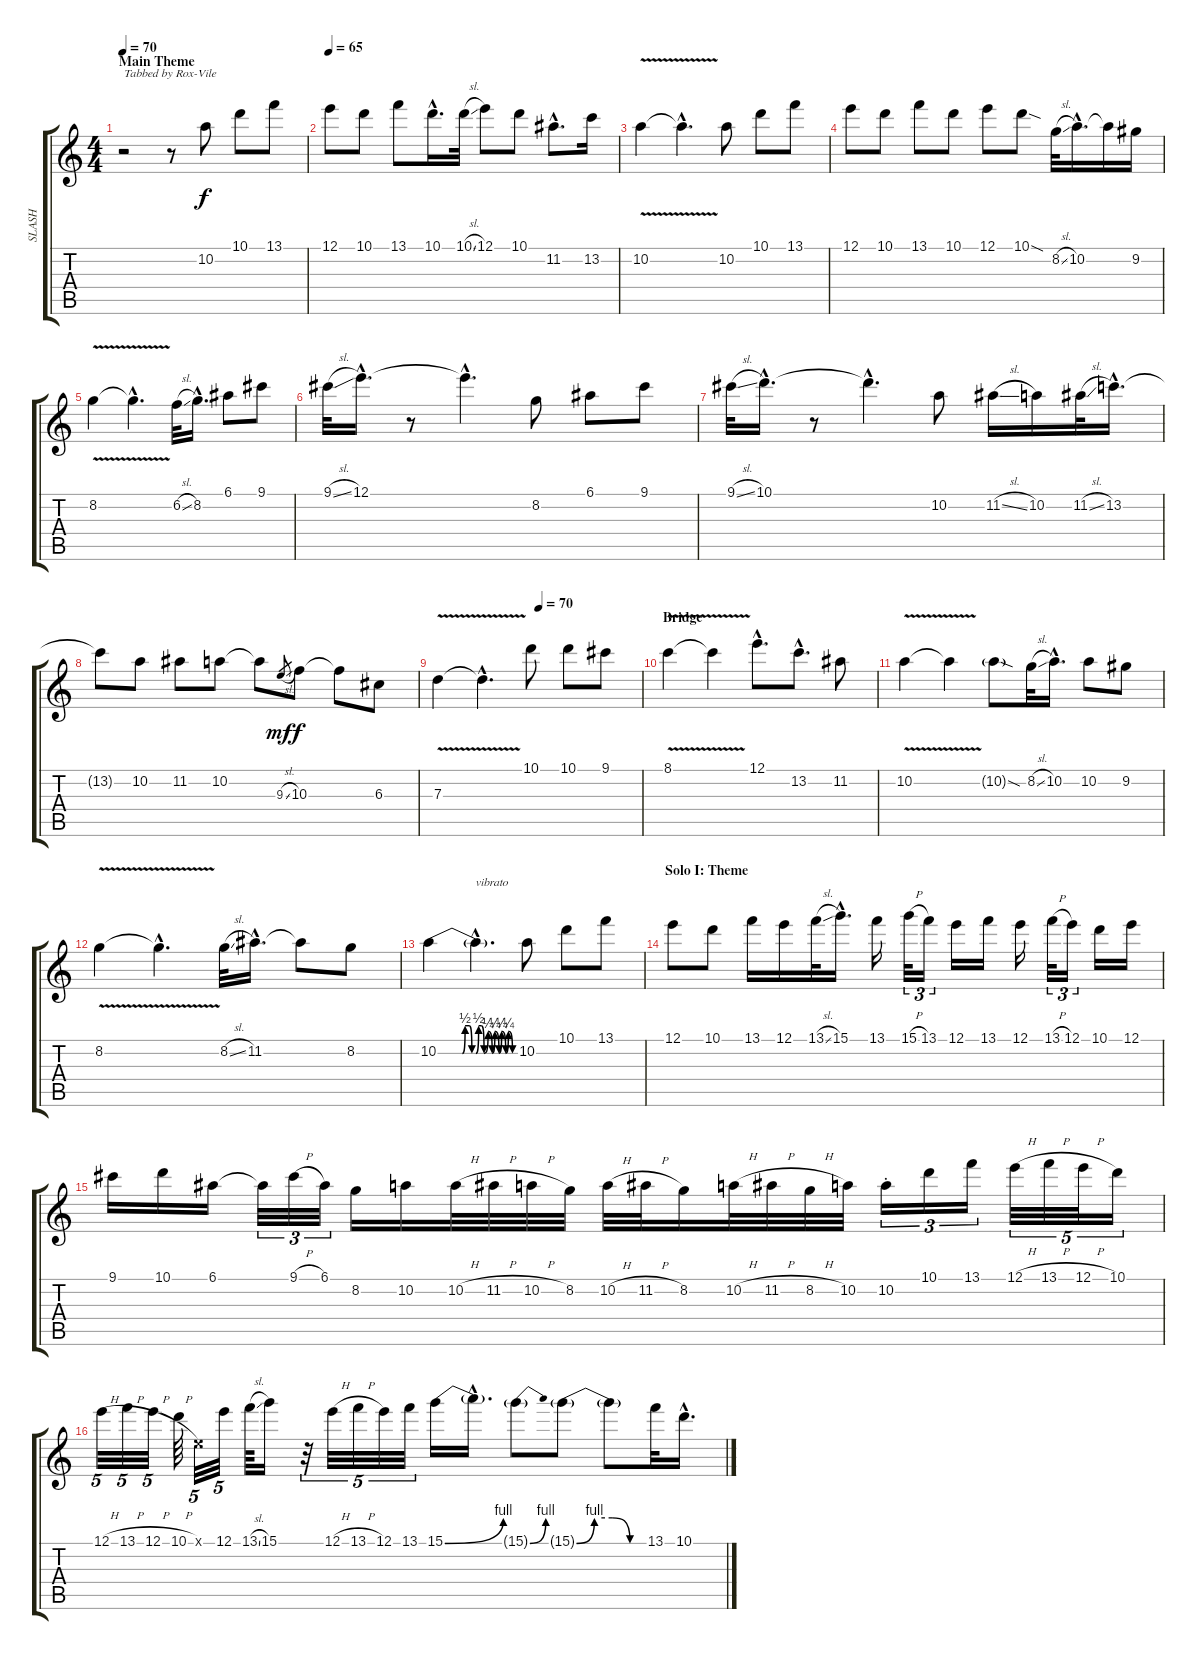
\track ("SLASH" "SLASH") {instrument overdrivenguitar}
\staff {score tabs}
\tuning (E4 B3 G3 D3 A2 E2) {hide}
\ts (4 4)
\section ("" "Main Theme")
\tempo 70
\tempo 60
\tempo 70
\clef g2
\ks c
r.2{txt "Tabbed by Rox-Vile" dy f instrument overdrivenguitar} r.8 10.2.8 10.1.8 13.1.8 |
\tempo 65
12.1.8 10.1.8 13.1.8 10.1{hac}.16{d} 10.1{sl}.32 12.1.8 10.1.8 11.2{hac}.8{d} 13.2.16 |
10.2{v}.4 10.2{hac t}.4{d} 10.2.8 10.1.8 13.1.8 |
12.1.8 10.1.8 13.1.8 10.1.8 12.1.8 10.1{sod}.8 8.2{sl}.32 10.2{hac}.16{d} 10.2{t}.16 9.2.16 |
8.2{v}.4 8.2{hac t}.4{d} 6.2{sl}.32 8.2{hac}.16{d} 6.1.8 9.1.8 |
9.1{sl}.32 12.1{hac}.16{d} r.8 12.1{hac t}.4{d} 8.2.8 6.1.8 9.1.8 |
9.1{sl}.32 10.1{hac}.16{d} r.8 10.1{hac t}.4{d} 10.2.8 11.2{sl}.16 10.2.16 11.2{sl}.32 13.2{hac}.16{d} |
13.2{t}.8 10.2.8 11.2.8 10.2.8 10.2{t}.8 9.3{sl}.8{gr dy mf} 10.3.8{dy f} 10.3{t}.8 6.3.8 |
\tempo (70 0.5)
7.3{v}.4 7.3{hac t}.4{d} 10.1.8 10.1.8 9.1.8 |
\section ("" "Bridge")
8.1{v}.4 8.1{t}.4 12.1{hac}.8{d} 13.2{hac}.8{d} 11.2.8 |
10.2{v}.4 10.2{t}.4 10.2{sod g}.8 8.2{sl}.32 10.2{hac}.16{d} 10.2.8 9.2.8 |
8.2{v}.4 8.2{hac t}.4{d} 8.2{sl}.32 11.2{hac}.16{d} 11.2{t}.8 8.2.8 |
10.2{be (custom 0 0 15 0 18 0 20 2 23 2 25 0 28 0 30 2 32 2 34 0 37 1 40 0 42 1 45 0 47 1 50 0 52 1 55 0 60 0)}.4 10.2{hac t}.4{d txt "vibrato"} 10.2.8 10.1.8 13.1.8 |
\section ("" "Solo I: Theme")
12.1.8 10.1.8 13.1.16 12.1.16 13.1{sl}.32 15.1{hac}.16{d} 13.1.16 15.1{h}.32{tu (3 2)} 13.1.16{tu (3 2)} 12.1.16 13.1.16 12.1.16 13.1{h}.32{tu (3 2)} 12.1.16{tu (3 2)} 10.1.16 12.1.16 |
9.1.16 10.1.16 6.1.16 6.1{t}.32{tu (3 2)} 9.1{h}.32{tu (3 2)} 6.1.32{tu (3 2)} 8.2.16 10.2.16 10.2{h}.32 11.2{h}.32 10.2{h}.32 8.2.32 10.2{h}.32 11.2{h}.32 8.2.16 10.2{h}.32 11.2{h}.32 8.2{h}.32 10.2.32 10.2{st}.16{tu (3 2)} 10.1.16{tu (3 2)} 13.1.16{tu (3 2)} 12.1{h}.32{tu (5 4)} 13.1{h}.32{tu (5 4)} 12.1{h}.32{tu (5 4)} 10.1.16{tu (5 4)} |
12.1{h}.32{tu (5 4)} 13.1{h}.32{tu (5 4)} 12.1{h}.32{tu (5 4)} 10.1{h}.64 0.1{x}.32{tu (5 4)} 12.1.32{tu (5 4)} 13.1{sl}.64 15.1.16 r.32{tu (5 4)} 12.1{h}.32{tu (5 4)} 13.1{h}.32{tu (5 4)} 12.1.32{tu (5 4)} 13.1.32{tu (5 4)} 15.1{be (bend 0 0 60 4)}.16 15.1{hac t}.16{d} 15.1{be (bend 0 0 60 4) g}.8 15.1{be (custom 0 0 15 4 30 4 45 0 60 0) g}.8 15.1{t}.8 13.1.32 10.1{hac}.16{d}
